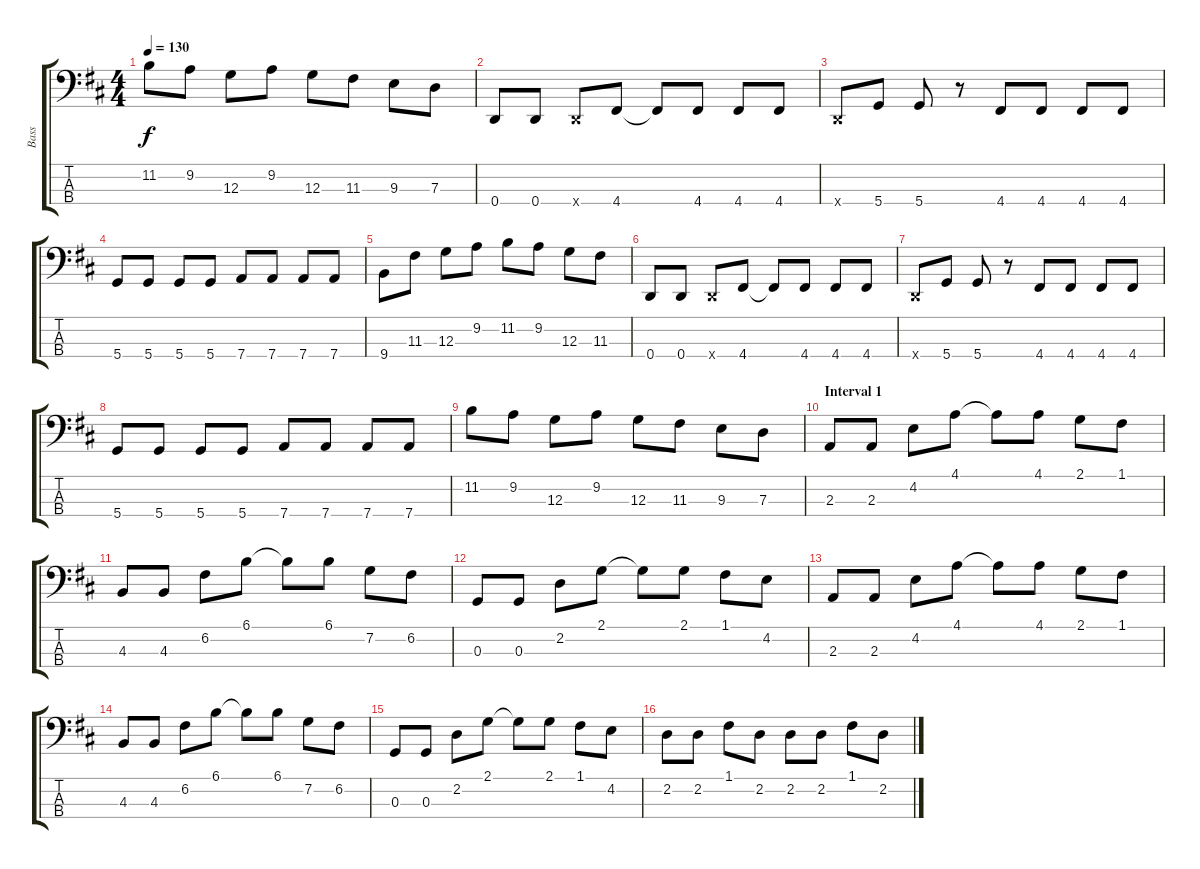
\track ("Bass" "Bass") {instrument electricbassfinger}
\staff {score tabs}
\tuning (F2 C2 G1 D1) {hide}
\ts (4 4)
\tempo 130
\clef f4
\ks d
11.2.8{dy f} 9.2.8 12.3.8 9.2.8 12.3.8 11.3.8 9.3.8 7.3.8 |
0.4.8 0.4.8 0.4{x}.8 4.4.8 4.4{t}.8 4.4.8 4.4.8 4.4.8 |
0.4{x}.8 5.4.8 5.4.8 r.8 4.4.8 4.4.8 4.4.8 4.4.8 |
5.4.8 5.4.8 5.4.8 5.4.8 7.4.8 7.4.8 7.4.8 7.4.8 |
9.4.8 11.3.8 12.3.8 9.2.8 11.2.8 9.2.8 12.3.8 11.3.8 |
0.4.8 0.4.8 0.4{x}.8 4.4.8 4.4{t}.8 4.4.8 4.4.8 4.4.8 |
0.4{x}.8 5.4.8 5.4.8 r.8 4.4.8 4.4.8 4.4.8 4.4.8 |
5.4.8 5.4.8 5.4.8 5.4.8 7.4.8 7.4.8 7.4.8 7.4.8 |
11.2.8 9.2.8 12.3.8 9.2.8 12.3.8 11.3.8 9.3.8 7.3.8 |
\section ("" "Interval 1")
2.3.8 2.3.8 4.2.8 4.1.8 4.1{t}.8 4.1.8 2.1.8 1.1.8 |
4.3.8 4.3.8 6.2.8 6.1.8 6.1{t}.8 6.1.8 7.2.8 6.2.8 |
0.3.8 0.3.8 2.2.8 2.1.8 2.1{t}.8 2.1.8 1.1.8 4.2.8 |
2.3.8 2.3.8 4.2.8 4.1.8 4.1{t}.8 4.1.8 2.1.8 1.1.8 |
4.3.8 4.3.8 6.2.8 6.1.8 6.1{t}.8 6.1.8 7.2.8 6.2.8 |
0.3.8 0.3.8 2.2.8 2.1.8 2.1{t}.8 2.1.8 1.1.8 4.2.8 |
2.2.8 2.2.8 1.1.8 2.2.8 2.2.8 2.2.8 1.1.8 2.2.8
